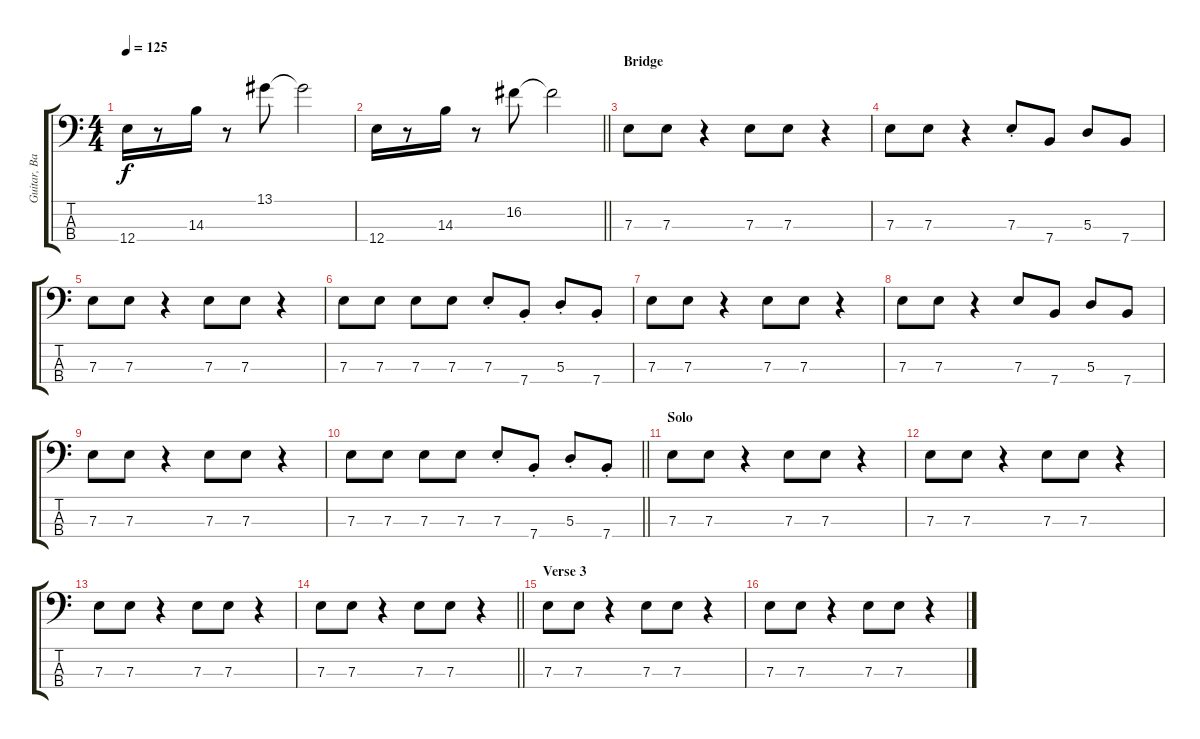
\track ("Guitar, Bass" "Guitar, Ba") {instrument electricbasspick}
\staff {score tabs}
\tuning (G2 D2 A1 E1) {hide}
\ts (4 4)
\tempo 125
\clef f4
\ks c
12.4.16{dy f} r.8 14.3.16 r.8 13.1.8 13.1{t}.2 |
\barLineRight lightlight
12.4.16 r.8 14.3.16 r.8 16.2.8 16.2{t}.2 |
\section ("" "Bridge")
7.3.8 7.3.8 r.4 7.3.8 7.3.8 r.4 |
7.3.8 7.3.8 r.4 7.3{st}.8 7.4.8 5.3.8 7.4.8 |
7.3.8 7.3.8 r.4 7.3.8 7.3.8 r.4 |
7.3.8 7.3.8 7.3.8 7.3.8 7.3{st}.8 7.4{st}.8 5.3{st}.8 7.4{st}.8 |
7.3.8 7.3.8 r.4 7.3.8 7.3.8 r.4 |
7.3.8 7.3.8 r.4 7.3.8 7.4.8 5.3.8 7.4.8 |
7.3.8 7.3.8 r.4 7.3.8 7.3.8 r.4 |
\barLineRight lightlight
7.3.8 7.3.8 7.3.8 7.3.8 7.3{st}.8 7.4{st}.8 5.3{st}.8 7.4{st}.8 |
\section ("" "Solo")
7.3.8 7.3.8 r.4 7.3.8 7.3.8 r.4 |
7.3.8 7.3.8 r.4 7.3.8 7.3.8 r.4 |
7.3.8 7.3.8 r.4 7.3.8 7.3.8 r.4 |
\barLineRight lightlight
7.3.8 7.3.8 r.4 7.3.8 7.3.8 r.4 |
\section ("" "Verse 3")
7.3.8 7.3.8 r.4 7.3.8 7.3.8 r.4 |
7.3.8 7.3.8 r.4 7.3.8 7.3.8 r.4
